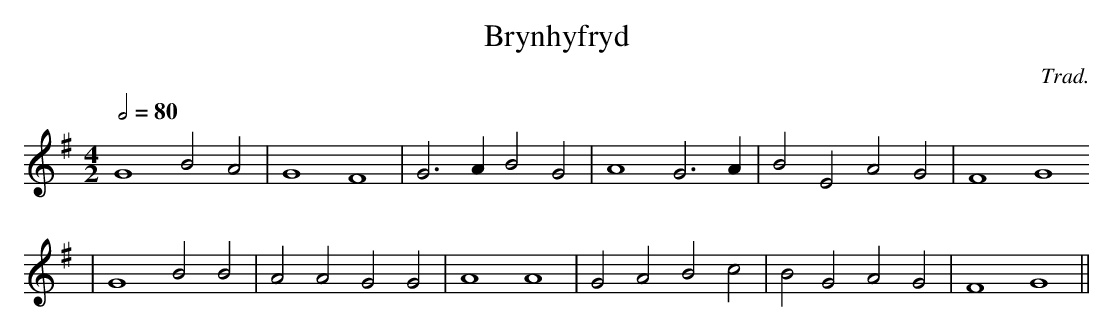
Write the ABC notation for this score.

X:1
T:Brynhyfryd
M:4/2
L:1/2
Q:80
C:Trad.
K:G
G2 B A | G2 F2 | G>A B G | A2 G>A | B E A G | F2 G2
| G2 B B | A A G G | A2 A2 | G A B c | B G A G | F2 G2 ||
